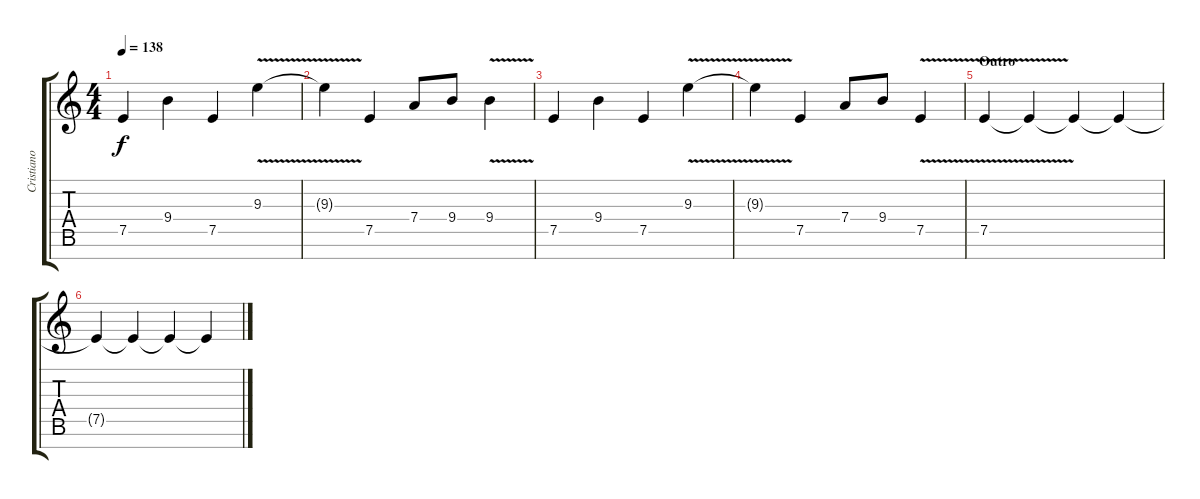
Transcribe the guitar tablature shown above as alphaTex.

\track ("Cristiano Migliore" "Cristiano ") {instrument distortionguitar}
\staff {score tabs}
\tuning (E4 B3 G3 D3 A2 E2 B1) {hide}
\ts (4 4)
\tempo 138
\clef g2
\ks c
7.5.4{dy f} 9.4.4 7.5.4 9.3{v}.4 |
9.3{t}.4 7.5.4 7.4.8 9.4.8 9.4{v}.4 |
7.5.4 9.4.4 7.5.4 9.3{v}.4 |
9.3{t}.4 7.5.4 7.4.8 9.4.8 7.5{v}.4 |
\section ("" "Outro")
7.5{v}.4 7.5{t}.4{volume 12} 7.5{t}.4{volume 11} 7.5{t}.4{volume 10} |
7.5{t}.4{volume 9} 7.5{t}.4{volume 7} 7.5{t}.4{volume 5} 7.5{t}.4{volume 2}
